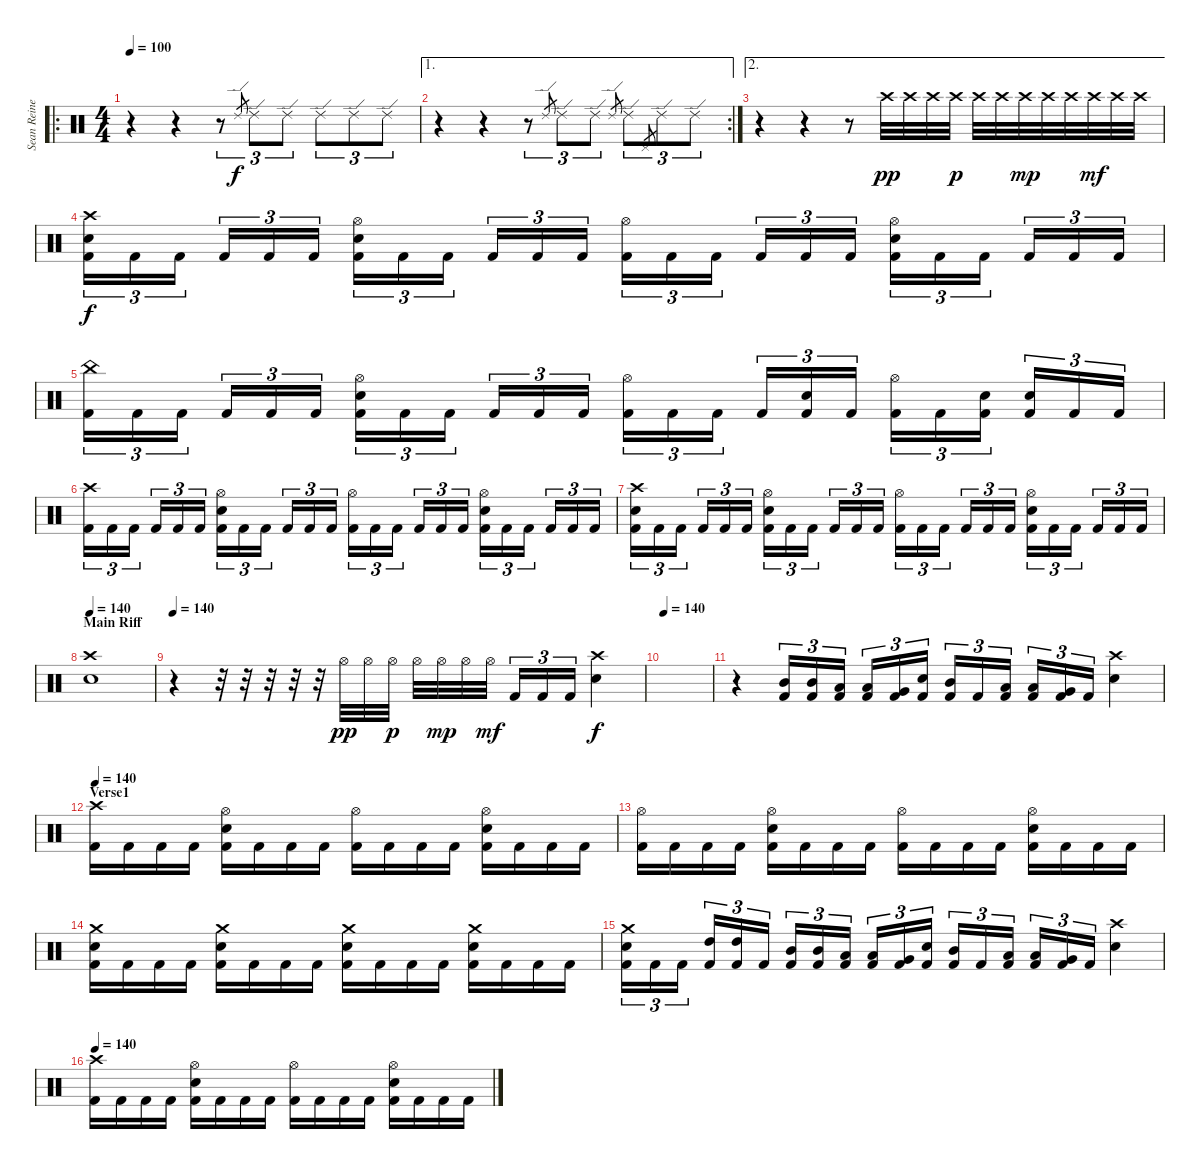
\track ("Sean Reinert" "Sean Reine") {instrument percussion}
\staff {score}
\articulation defaults
\ro
\ts (4 4)
\tempo 100
\clef neutral
\ks c
r.4{dy f} r.4 r.8{tu (3 2)} "Ride (edge) 2".8{gr} "Ride (edge) 2".8{tu (3 2)} "Ride (edge) 2".8{tu (3 2)} "Ride (edge) 2".8{tu (3 2)} "Ride (edge) 2".8{tu (3 2)} "Ride (edge) 2".8{tu (3 2)} |
\ae 1
\rc 2
r.4 r.4 r.8{tu (3 2)} "Ride (edge) 2".8{gr} "Ride (edge) 2".8{tu (3 2)} "Ride (edge) 2".8{tu (3 2)} "Ride (edge) 2".8{gr} "Ride (edge) 2".8{tu (3 2)} "Pedal Hi-Hat (hit)".8{gr} "Ride (edge) 2".8{tu (3 2)} "Ride (edge) 2".8{tu (3 2)} |
\ae 2
r.4 r.4 r.8 "Crash high (hit)".32{dy pp} "Crash high (hit)".32 "Crash high (hit)".32 "Crash high (hit)".32{dy p} "Crash high (hit)".32 "Crash high (hit)".32 "Crash high (hit)".32{dy mp} "Crash high (hit)".32 "Crash high (hit)".32 "Crash high (hit)".32{dy mf} "Crash high (hit)".32 "Crash high (hit)".32 |
("Crash high (hit)" "Electric Snare (hit)" "Kick (hit) 2").16{tu (3 2) dy f} "Kick (hit) 2".16{tu (3 2)} "Kick (hit) 2".16{tu (3 2)} "Kick (hit) 2".16{tu (3 2)} "Kick (hit) 2".16{tu (3 2)} "Kick (hit) 2".16{tu (3 2)} ("Hi-Hat (open)" "Electric Snare (hit)" "Kick (hit) 2").16{tu (3 2)} "Kick (hit) 2".16{tu (3 2)} "Kick (hit) 2".16{tu (3 2)} "Kick (hit) 2".16{tu (3 2)} "Kick (hit) 2".16{tu (3 2)} "Kick (hit) 2".16{tu (3 2)} ("Hi-Hat (open)" "Kick (hit) 2").16{tu (3 2)} "Kick (hit) 2".16{tu (3 2)} "Kick (hit) 2".16{tu (3 2)} "Kick (hit) 2".16{tu (3 2)} "Kick (hit) 2".16{tu (3 2)} "Kick (hit) 2".16{tu (3 2)} ("Hi-Hat (open)" "Electric Snare (hit)" "Kick (hit) 2").16{tu (3 2)} "Kick (hit) 2".16{tu (3 2)} "Kick (hit) 2".16{tu (3 2)} "Kick (hit) 2".16{tu (3 2)} "Kick (hit) 2".16{tu (3 2)} "Kick (hit) 2".16{tu (3 2)} |
("China (hit)" "Kick (hit) 2").16{tu (3 2)} "Kick (hit) 2".16{tu (3 2)} "Kick (hit) 2".16{tu (3 2)} "Kick (hit) 2".16{tu (3 2)} "Kick (hit) 2".16{tu (3 2)} "Kick (hit) 2".16{tu (3 2)} ("Hi-Hat (open)" "Electric Snare (hit)" "Kick (hit) 2").16{tu (3 2)} "Kick (hit) 2".16{tu (3 2)} "Kick (hit) 2".16{tu (3 2)} "Kick (hit) 2".16{tu (3 2)} "Kick (hit) 2".16{tu (3 2)} "Kick (hit) 2".16{tu (3 2)} ("Hi-Hat (open)" "Kick (hit) 2").16{tu (3 2)} "Kick (hit) 2".16{tu (3 2)} "Kick (hit) 2".16{tu (3 2)} "Kick (hit) 2".16{tu (3 2)} ("Electric Snare (hit)" "Kick (hit) 2").16{tu (3 2)} "Kick (hit) 2".16{tu (3 2)} ("Hi-Hat (open)" "Kick (hit) 2").16{tu (3 2)} "Kick (hit) 2".16{tu (3 2)} ("Electric Snare (hit)" "Kick (hit) 2").16{tu (3 2)} ("Electric Snare (hit)" "Kick (hit) 2").16{tu (3 2)} "Kick (hit) 2".16{tu (3 2)} "Kick (hit) 2".16{tu (3 2)} |
("Crash high (hit)" "Kick (hit) 2").16{tu (3 2)} "Kick (hit) 2".16{tu (3 2)} "Kick (hit) 2".16{tu (3 2)} "Kick (hit) 2".16{tu (3 2)} "Kick (hit) 2".16{tu (3 2)} "Kick (hit) 2".16{tu (3 2)} ("Hi-Hat (open)" "Electric Snare (hit)" "Kick (hit) 2").16{tu (3 2)} "Kick (hit) 2".16{tu (3 2)} "Kick (hit) 2".16{tu (3 2)} "Kick (hit) 2".16{tu (3 2)} "Kick (hit) 2".16{tu (3 2)} "Kick (hit) 2".16{tu (3 2)} ("Hi-Hat (open)" "Kick (hit) 2").16{tu (3 2)} "Kick (hit) 2".16{tu (3 2)} "Kick (hit) 2".16{tu (3 2)} "Kick (hit) 2".16{tu (3 2)} "Kick (hit) 2".16{tu (3 2)} "Kick (hit) 2".16{tu (3 2)} ("Hi-Hat (open)" "Electric Snare (hit)" "Kick (hit) 2").16{tu (3 2)} "Kick (hit) 2".16{tu (3 2)} "Kick (hit) 2".16{tu (3 2)} "Kick (hit) 2".16{tu (3 2)} "Kick (hit) 2".16{tu (3 2)} "Kick (hit) 2".16{tu (3 2)} |
("Crash high (hit)" "Electric Snare (hit)" "Kick (hit) 2").16{tu (3 2)} "Kick (hit) 2".16{tu (3 2)} "Kick (hit) 2".16{tu (3 2)} "Kick (hit) 2".16{tu (3 2)} "Kick (hit) 2".16{tu (3 2)} "Kick (hit) 2".16{tu (3 2)} ("Hi-Hat (open)" "Electric Snare (hit)" "Kick (hit) 2").16{tu (3 2)} "Kick (hit) 2".16{tu (3 2)} "Kick (hit) 2".16{tu (3 2)} "Kick (hit) 2".16{tu (3 2)} "Kick (hit) 2".16{tu (3 2)} "Kick (hit) 2".16{tu (3 2)} ("Hi-Hat (open)" "Kick (hit) 2").16{tu (3 2)} "Kick (hit) 2".16{tu (3 2)} "Kick (hit) 2".16{tu (3 2)} "Kick (hit) 2".16{tu (3 2)} "Kick (hit) 2".16{tu (3 2)} "Kick (hit) 2".16{tu (3 2)} ("Hi-Hat (open)" "Electric Snare (hit)" "Kick (hit) 2").16{tu (3 2)} "Kick (hit) 2".16{tu (3 2)} "Kick (hit) 2".16{tu (3 2)} "Kick (hit) 2".16{tu (3 2)} "Kick (hit) 2".16{tu (3 2)} "Kick (hit) 2".16{tu (3 2)} |
\section ("" "Main Riff")
\tempo 140
("Crash high (hit)" "Electric Snare (hit)").1 |
\tempo 140
r.4 r.32 r.32 r.32 r.32 r.32 "Hi-Hat (open)".32{dy pp} "Hi-Hat (open)".32 "Hi-Hat (open)".32{dy p} "Hi-Hat (open)".32 "Hi-Hat (open)".32{dy mp} "Hi-Hat (open)".32 "Hi-Hat (open)".32{dy mf} "Kick (hit) 2".16{tu (3 2)} "Kick (hit) 2".16{tu (3 2)} "Kick (hit) 2".16{tu (3 2)} ("Crash high (hit)" "Electric Snare (hit)").4{dy f} |
\tempo 140
|
r.4 ("Mid Tom (hit)" "Kick (hit) 2").16{tu (3 2)} ("Mid Tom (hit)" "Kick (hit) 2").16{tu (3 2)} ("Low Tom (hit)" "Kick (hit) 2").16{tu (3 2)} ("Low Tom (hit)" "Kick (hit) 2").16{tu (3 2)} ("Very Low Tom (hit)" "Kick (hit) 2").16{tu (3 2)} ("Electric Snare (hit)" "Kick (hit) 2").16{tu (3 2)} ("Mid Tom (hit)" "Kick (hit) 2").16{tu (3 2)} "Kick (hit) 2".16{tu (3 2)} ("Low Tom (hit)" "Kick (hit) 2").16{tu (3 2)} ("Low Tom (hit)" "Kick (hit) 2").16{tu (3 2)} ("Very Low Tom (hit)" "Kick (hit) 2").16{tu (3 2)} "Kick (hit) 2".16{tu (3 2)} ("Crash high (hit)" "Electric Snare (hit)").4 |
\section ("" "Verse1")
\tempo 140
("Crash high (hit)" "Kick (hit) 2").16 "Kick (hit) 2".16 "Kick (hit) 2".16 "Kick (hit) 2".16 ("Hi-Hat (open)" "Electric Snare (hit)" "Kick (hit) 2").16 "Kick (hit) 2".16 "Kick (hit) 2".16 "Kick (hit) 2".16 ("Hi-Hat (open)" "Kick (hit) 2").16 "Kick (hit) 2".16 "Kick (hit) 2".16 "Kick (hit) 2".16 ("Hi-Hat (open)" "Electric Snare (hit)" "Kick (hit) 2").16 "Kick (hit) 2".16 "Kick (hit) 2".16 "Kick (hit) 2".16 |
("Hi-Hat (open)" "Kick (hit) 2").16 "Kick (hit) 2".16 "Kick (hit) 2".16 "Kick (hit) 2".16 ("Hi-Hat (open)" "Electric Snare (hit)" "Kick (hit) 2").16 "Kick (hit) 2".16 "Kick (hit) 2".16 "Kick (hit) 2".16 ("Hi-Hat (open)" "Kick (hit) 2").16 "Kick (hit) 2".16 "Kick (hit) 2".16 "Kick (hit) 2".16 ("Hi-Hat (open)" "Electric Snare (hit)" "Kick (hit) 2").16 "Kick (hit) 2".16 "Kick (hit) 2".16 "Kick (hit) 2".16 |
("Crash medium (hit)" "Electric Snare (hit)" "Kick (hit) 2").16 "Kick (hit) 2".16 "Kick (hit) 2".16 "Kick (hit) 2".16 ("Crash medium (hit)" "Electric Snare (hit)" "Kick (hit) 2").16 "Kick (hit) 2".16 "Kick (hit) 2".16 "Kick (hit) 2".16 ("Crash medium (hit)" "Electric Snare (hit)" "Kick (hit) 2").16 "Kick (hit) 2".16 "Kick (hit) 2".16 "Kick (hit) 2".16 ("Crash medium (hit)" "Electric Snare (hit)" "Kick (hit) 2").16 "Kick (hit) 2".16 "Kick (hit) 2".16 "Kick (hit) 2".16 |
("Crash medium (hit)" "Electric Snare (hit)" "Kick (hit) 2").16{tu (3 2)} "Kick (hit) 2".16{tu (3 2)} "Kick (hit) 2".16{tu (3 2)} ("High Tom (hit)" "Kick (hit) 2").16{tu (3 2)} ("High Tom (hit)" "Kick (hit) 2").16{tu (3 2)} "Kick (hit) 2".16{tu (3 2)} ("Mid Tom (hit)" "Kick (hit) 2").16{tu (3 2)} ("Mid Tom (hit)" "Kick (hit) 2").16{tu (3 2)} ("Low Tom (hit)" "Kick (hit) 2").16{tu (3 2)} ("Low Tom (hit)" "Kick (hit) 2").16{tu (3 2)} ("Very Low Tom (hit)" "Kick (hit) 2").16{tu (3 2)} ("Electric Snare (hit)" "Kick (hit) 2").16{tu (3 2)} ("Mid Tom (hit)" "Kick (hit) 2").16{tu (3 2)} "Kick (hit) 2".16{tu (3 2)} ("Low Tom (hit)" "Kick (hit) 2").16{tu (3 2)} ("Low Tom (hit)" "Kick (hit) 2").16{tu (3 2)} ("Very Low Tom (hit)" "Kick (hit) 2").16{tu (3 2)} "Kick (hit) 2".16{tu (3 2)} ("Crash high (hit)" "Electric Snare (hit)").4 |
\tempo 140
("Crash high (hit)" "Kick (hit) 2").16 "Kick (hit) 2".16 "Kick (hit) 2".16 "Kick (hit) 2".16 ("Hi-Hat (open)" "Electric Snare (hit)" "Kick (hit) 2").16 "Kick (hit) 2".16 "Kick (hit) 2".16 "Kick (hit) 2".16 ("Hi-Hat (open)" "Kick (hit) 2").16 "Kick (hit) 2".16 "Kick (hit) 2".16 "Kick (hit) 2".16 ("Hi-Hat (open)" "Electric Snare (hit)" "Kick (hit) 2").16 "Kick (hit) 2".16 "Kick (hit) 2".16 "Kick (hit) 2".16
